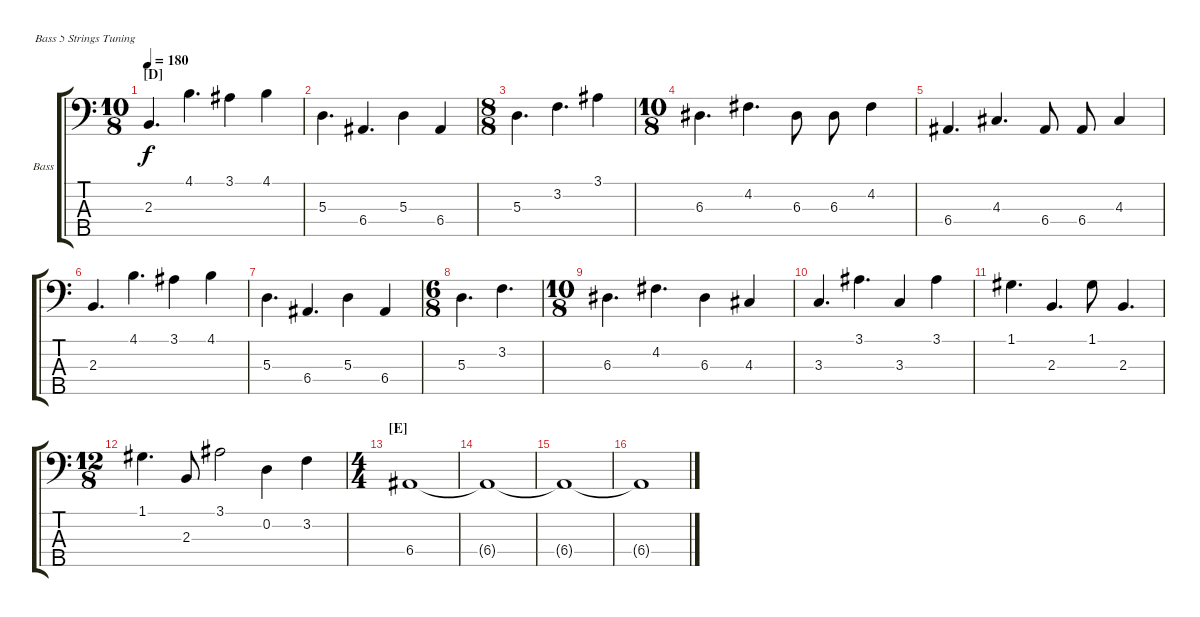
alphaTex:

\defaultSystemsLayout 4
\bracketExtendMode groupsimilarinstruments
\firstSystemTrackNameOrientation horizontal
\otherSystemsTrackNameOrientation horizontal
\track ("Bass" "Bass") {instrument electricbassfinger}
\staff {score tabs}
\tuning (G2 D2 A1 E1 B0)
\ts (10 8)
\section ("D" "")
\tempo 180
\clef f4
\ks c
2.3.4{d dy f} 4.1.4{d} 3.1.4 4.1.4 |
5.3.4{d} 6.4.4{d} 5.3.4 6.4.4 |
\ts (8 8)
5.3.4{d} 3.2.4{d} 3.1.4 |
\ts (10 8)
6.3.4{d} 4.2.4{d} 6.3.8 6.3.8 4.2.4 |
6.4.4{d} 4.3.4{d} 6.4.8 6.4.8 4.3.4 |
2.3.4{d} 4.1.4{d} 3.1.4 4.1.4 |
5.3.4{d} 6.4.4{d} 5.3.4 6.4.4 |
\ts (6 8)
5.3.4{d} 3.2.4{d} |
\ts (10 8)
6.3.4{d} 4.2.4{d} 6.3.4 4.3.4 |
3.3.4{d} 3.1.4{d} 3.3.4 3.1.4 |
1.1.4{d} 2.3.4{d} 1.1.8 2.3.4{d} |
\ts (12 8)
1.1.4{d} 2.3.8 3.1.2 0.2.4 3.2.4 |
\ts (4 4)
\section ("E" "")
6.4.1 |
6.4{t}.1 |
6.4{t}.1 |
6.4{t}.1
